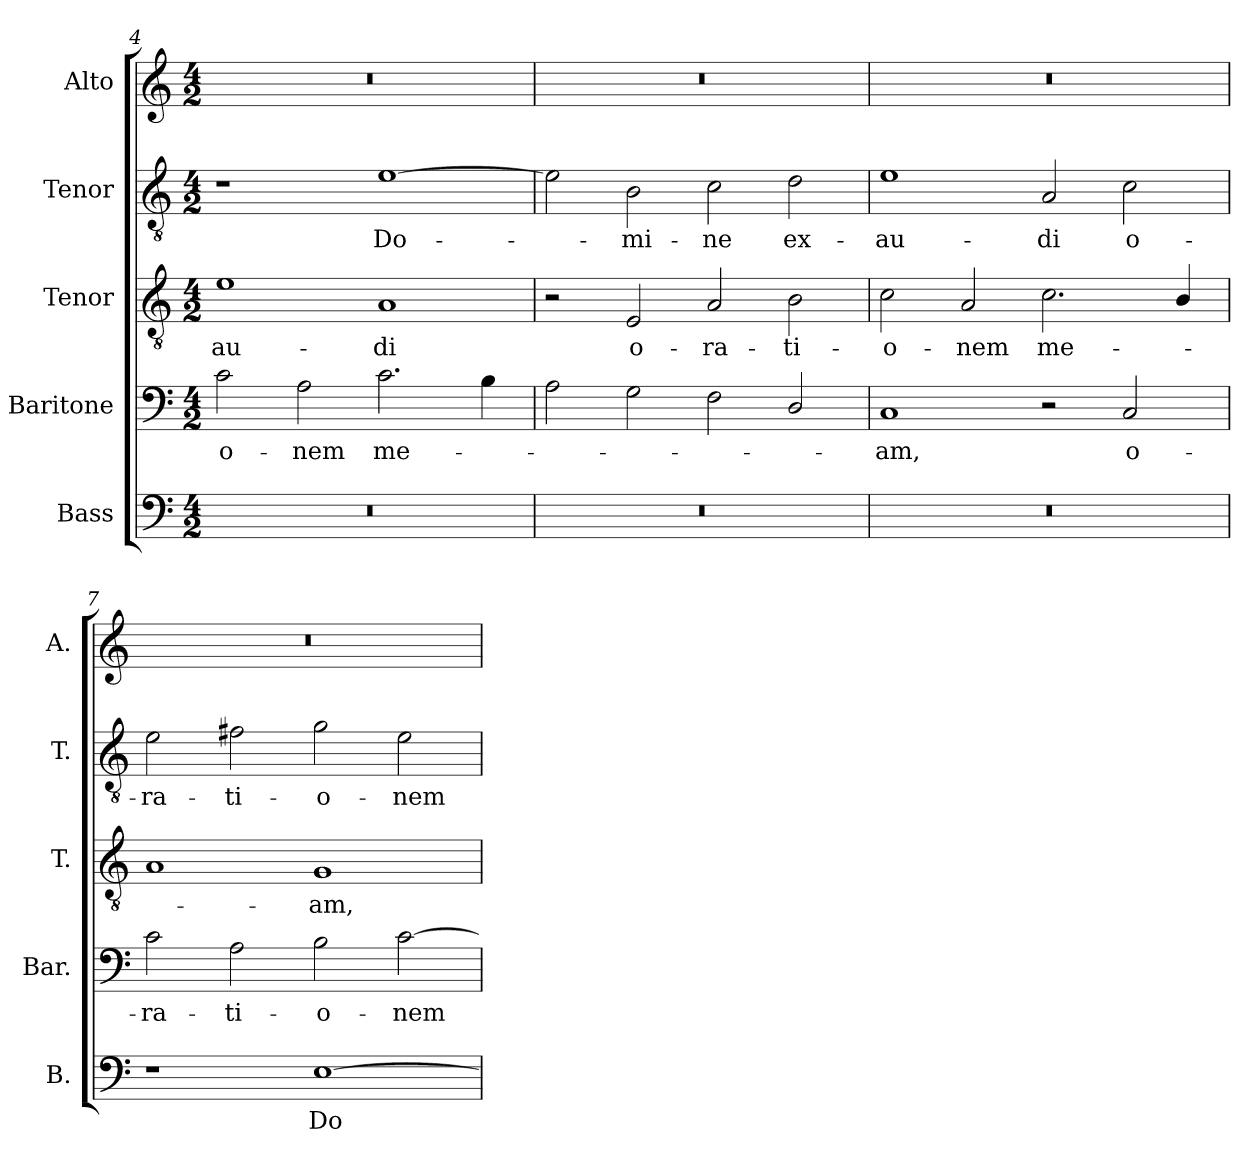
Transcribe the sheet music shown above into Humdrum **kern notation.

**kern	**text	**kern	**text	**kern	**text	**kern	**text	**kern
*part5	*part5	*part4	*part4	*part3	*part3	*part2	*part2	*part1
*staff5	*staff5	*staff4	*staff4	*staff3	*staff3	*staff2	*staff2	*staff1
*I"Bass	*	*I"Baritone	*	*I"Tenor	*	*I"Tenor	*	*I"Alto
*I'B.	*	*I'Bar.	*	*I'T.	*	*I'T.	*	*I'A.
*clefF4	*	*clefF4	*	*clefGv2	*	*clefGv2	*	*clefG2
*	*	*	*	*ITrd7c12	*	*ITrd7c12	*	*
*k[]	*	*k[]	*	*k[]	*	*k[]	*	*k[]
*C:	*	*C:	*	*C:	*	*C:	*	*C:
*M4/2	*	*M4/2	*	*M4/2	*	*M4/2	*	*M4/2
=4	=4	=4	=4	=4	=4	=4	=4	=4
!LO:N:vis=1	!	!	!	!	!	!	!	!
!	!	!	!LO:LY:b:color=#000000	!	!	!	!	!
!	!	!	!	!	!LO:LY:b:color=#000000	!	!	!LO:N:vis=1
0r	.	2ci\	-o-	1Ei	-au-	1r	.	0r
!	!	!	!LO:LY:b:color=#000000	!	!	!	!	!
.	.	2Ai\	-nem	.	.	.	.	.
!	!	!	!LO:LY:b:color=#000000	!	!	!	!	!
!	!	!	!	!	!LO:LY:b:color=#000000	!	!	!
!	!	!	!	!	!	!	!LO:LY:b:color=#000000	!
.	.	2.ci\	me-	1AAi	-di	[1Ei	Do-	.
.	.	4Bi\	.	.	.	.	.	.
!!LO:LB:g=z
=5	=5	=5	=5	=5	=5	=5	=5	=5
!LO:N:vis=1	!	!	!	!	!	!	!	!LO:N:vis=1
0r	.	2Ai\	.	2r	.	2Ei\]	.	0r
!	!	!	!	!	!LO:LY:b:color=#000000	!	!	!
!	!	!	!	!	!	!	!LO:LY:b:color=#000000	!
.	.	2Gi\	.	2EEi/	o-	2BBi\	-mi-	.
!	!	!	!	!	!LO:LY:b:color=#000000	!	!	!
!	!	!	!	!	!	!	!LO:LY:b:color=#000000	!
.	.	2Fi\	.	2AAi/	-ra-	2Ci\	-ne	.
!	!	!	!	!	!LO:LY:b:color=#000000	!	!	!
!	!	!	!	!	!	!	!LO:LY:b:color=#000000	!
.	.	2Di/	.	2BBi\	-ti-	2Di\	ex-	.
=6	=6	=6	=6	=6	=6	=6	=6	=6
!LO:N:vis=1	!	!	!	!	!	!	!	!
!	!	!	!LO:LY:b:color=#000000	!	!	!	!	!
!	!	!	!	!	!LO:LY:b:color=#000000	!	!	!
!	!	!	!	!	!	!	!LO:LY:b:color=#000000	!LO:N:vis=1
0r	.	1Ci	-am,	2Ci\	-o-	1Ei	-au-	0r
!	!	!	!	!	!LO:LY:b:color=#000000	!	!	!
.	.	.	.	2AAi/	-nem	.	.	.
!	!	!	!	!	!LO:LY:b:color=#000000	!	!	!
!	!	!	!	!	!	!	!LO:LY:b:color=#000000	!
.	.	2r	.	2.Ci\	me-	2AAi/	-di	.
!	!	!	!LO:LY:b:color=#000000	!	!	!	!	!
!	!	!	!	!	!	!	!LO:LY:b:color=#000000	!
.	.	2Ci/	o-	.	.	2Ci\	o-	.
.	.	.	.	4BBi/	.	.	.	.
=7	=7	=7	=7	=7	=7	=7	=7	=7
!	!	!	!LO:LY:b:color=#000000	!	!	!	!	!
!	!	!	!	!	!	!	!LO:LY:b:color=#000000	!LO:N:vis=1
1r	.	2ci\	-ra-	1AAi	.	2Ei\	-ra-	0r
!	!	!	!LO:LY:b:color=#000000	!	!	!	!	!
!	!	!	!	!	!	!	!LO:LY:b:color=#000000	!
.	.	2Ai\	-ti-	.	.	2F#Xi\	-ti-	.
!	!LO:LY:b:color=#000000	!	!	!	!	!	!	!
!	!	!	!LO:LY:b:color=#000000	!	!	!	!	!
!	!	!	!	!	!LO:LY:b:color=#000000	!	!	!
!	!	!	!	!	!	!	!LO:LY:b:color=#000000	!
[1Ei	Do-	2Bi\	-o-	1GGi	-am,	2Gi\	-o-	.
!	!	!	!LO:LY:b:color=#000000	!	!	!	!	!
!	!	!	!	!	!	!	!LO:LY:b:color=#000000	!
.	.	[2ci\	-nem	.	.	2Ei\	-nem	.
=	=	=	=	=	=	=	=	=
*-	*-	*-	*-	*-	*-	*-	*-	*-
